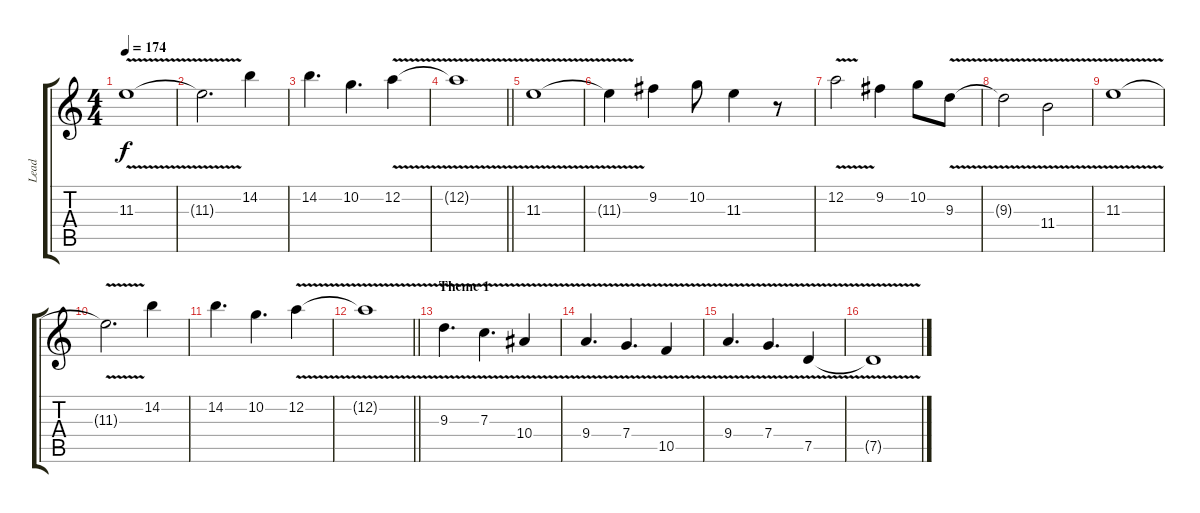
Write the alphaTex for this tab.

\track ("Lead" "Lead") {instrument overdrivenguitar}
\staff {score tabs}
\tuning (D4 A3 F3 C3 G2 D2) {hide}
\ts (4 4)
\tempo 174
\clef g2
\ks c
11.3{v}.1{dy f} |
11.3{t}.2{d} 14.2.4 |
14.2.4{d} 10.2.4{d} 12.2{v}.4 |
\barLineRight lightlight
12.2{t}.1 |
11.3{v}.1 |
11.3{t}.4 9.2.4 10.2.8 11.3.4 r.8 |
12.2{v}.2 9.2.4 10.2.8 9.3{v}.8 |
9.3{t}.2 11.4{v}.2 |
11.3{v}.1 |
11.3{t}.2{d} 14.2.4 |
14.2.4{d} 10.2.4{d} 12.2{v}.4 |
\barLineRight lightlight
12.2{t}.1 |
\section ("" "Theme 1")
9.3{v}.4{d} 7.3{v}.4{d} 10.4{v}.4 |
9.4{v}.4{d} 7.4{v}.4{d} 10.5{v}.4 |
9.4{v}.4{d} 7.4{v}.4{d} 7.5{v}.4 |
7.5{t}.1
